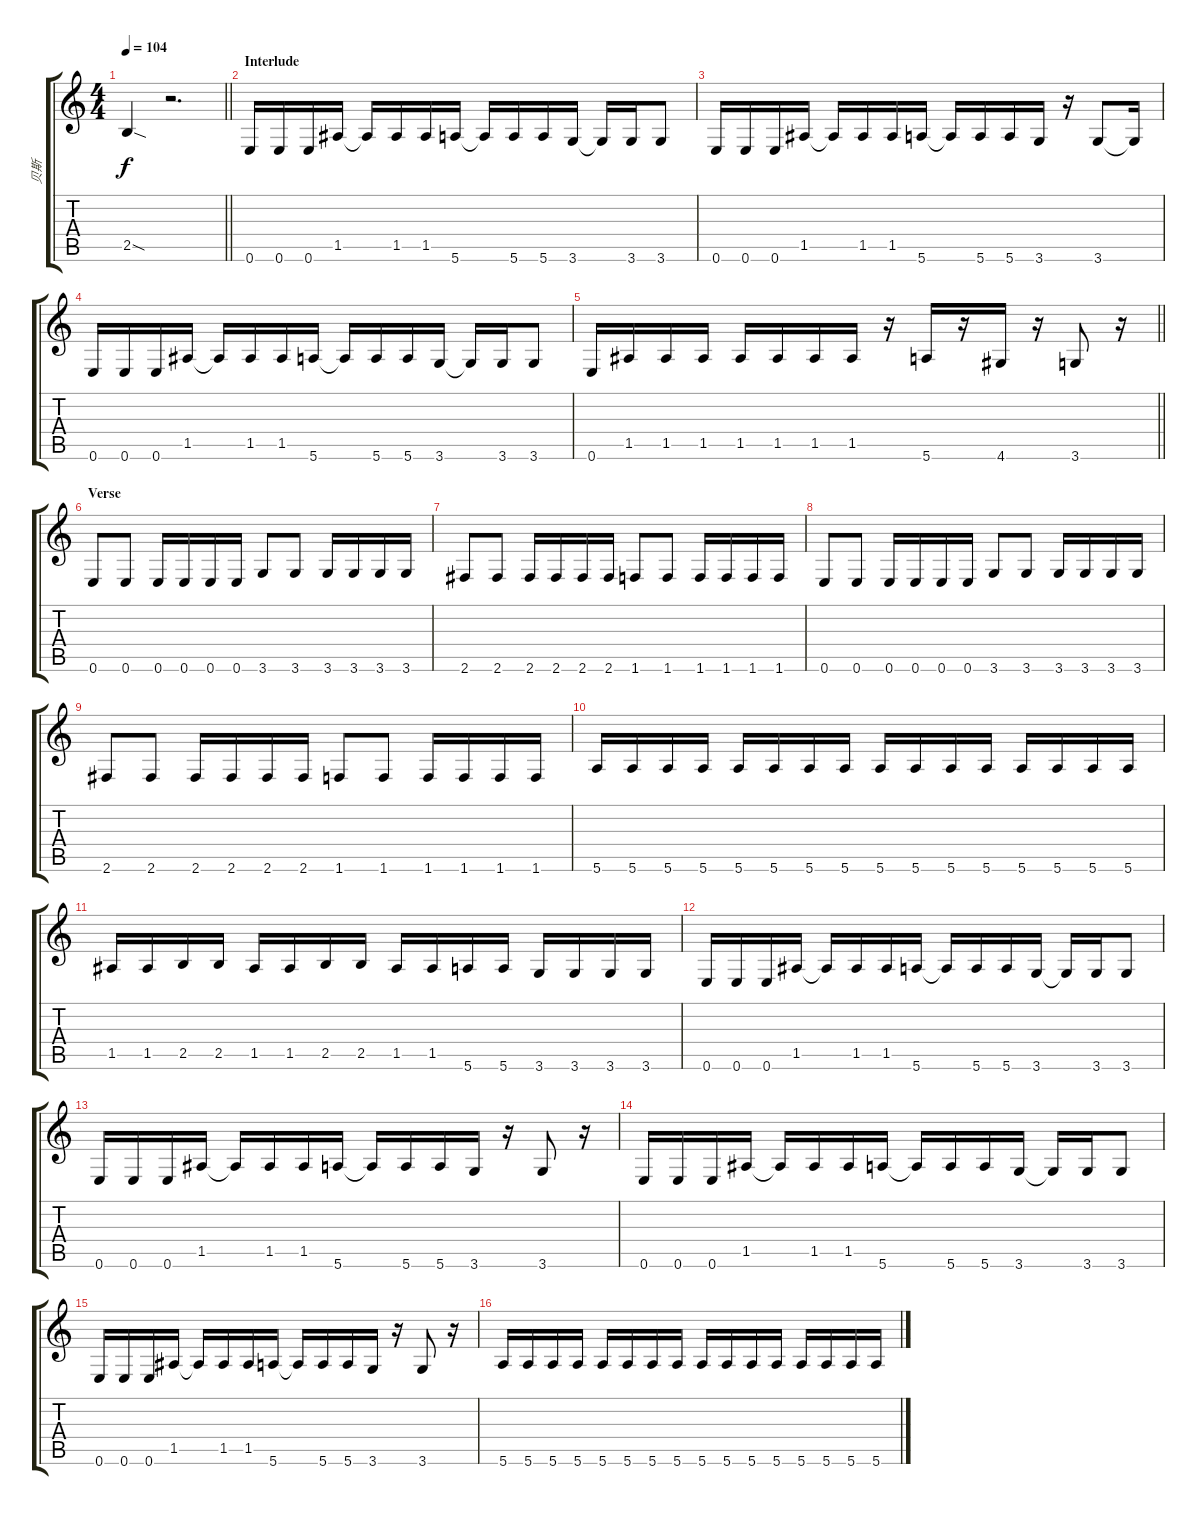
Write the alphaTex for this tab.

\track ("贝斯" "贝斯") {instrument electricbassfinger}
\staff {score tabs}
\tuning (E4 B3 G3 D3 A2 E2) {hide}
\ts (4 4)
\tempo 104
\clef g2
\barLineRight lightlight
\ks c
2.5{sod}.4{dy f} r.2{d} |
\section ("" "Interlude")
0.6.16 0.6.16 0.6.16 1.5.16 1.5{t}.16 1.5.16 1.5.16 5.6.16 5.6{t}.16 5.6.16 5.6.16 3.6.16 3.6{t}.16 3.6.16 3.6.8 |
0.6.16 0.6.16 0.6.16 1.5.16 1.5{t}.16 1.5.16 1.5.16 5.6.16 5.6{t}.16 5.6.16 5.6.16 3.6.16 r.16 3.6.8 3.6{t}.16 |
0.6.16 0.6.16 0.6.16 1.5.16 1.5{t}.16 1.5.16 1.5.16 5.6.16 5.6{t}.16 5.6.16 5.6.16 3.6.16 3.6{t}.16 3.6.16 3.6.8 |
\barLineRight lightlight
0.6.16 1.5.16 1.5.16 1.5.16 1.5.16 1.5.16 1.5.16 1.5.16 r.16 5.6.16 r.16 4.6.16 r.16 3.6.8 r.16 |
\section ("" "Verse")
0.6.8 0.6.8 0.6.16 0.6.16 0.6.16 0.6.16 3.6.8 3.6.8 3.6.16 3.6.16 3.6.16 3.6.16 |
2.6.8 2.6.8 2.6.16 2.6.16 2.6.16 2.6.16 1.6.8 1.6.8 1.6.16 1.6.16 1.6.16 1.6.16 |
0.6.8 0.6.8 0.6.16 0.6.16 0.6.16 0.6.16 3.6.8 3.6.8 3.6.16 3.6.16 3.6.16 3.6.16 |
2.6.8 2.6.8 2.6.16 2.6.16 2.6.16 2.6.16 1.6.8 1.6.8 1.6.16 1.6.16 1.6.16 1.6.16 |
5.6.16 5.6.16 5.6.16 5.6.16 5.6.16 5.6.16 5.6.16 5.6.16 5.6.16 5.6.16 5.6.16 5.6.16 5.6.16 5.6.16 5.6.16 5.6.16 |
1.5.16 1.5.16 2.5.16 2.5.16 1.5.16 1.5.16 2.5.16 2.5.16 1.5.16 1.5.16 5.6.16 5.6.16 3.6.16 3.6.16 3.6.16 3.6.16 |
0.6.16 0.6.16 0.6.16 1.5.16 1.5{t}.16 1.5.16 1.5.16 5.6.16 5.6{t}.16 5.6.16 5.6.16 3.6.16 3.6{t}.16 3.6.16 3.6.8 |
0.6.16 0.6.16 0.6.16 1.5.16 1.5{t}.16 1.5.16 1.5.16 5.6.16 5.6{t}.16 5.6.16 5.6.16 3.6.16 r.16 3.6.8 r.16 |
0.6.16 0.6.16 0.6.16 1.5.16 1.5{t}.16 1.5.16 1.5.16 5.6.16 5.6{t}.16 5.6.16 5.6.16 3.6.16 3.6{t}.16 3.6.16 3.6.8 |
0.6.16 0.6.16 0.6.16 1.5.16 1.5{t}.16 1.5.16 1.5.16 5.6.16 5.6{t}.16 5.6.16 5.6.16 3.6.16 r.16 3.6.8 r.16 |
5.6.16 5.6.16 5.6.16 5.6.16 5.6.16 5.6.16 5.6.16 5.6.16 5.6.16 5.6.16 5.6.16 5.6.16 5.6.16 5.6.16 5.6.16 5.6.16
